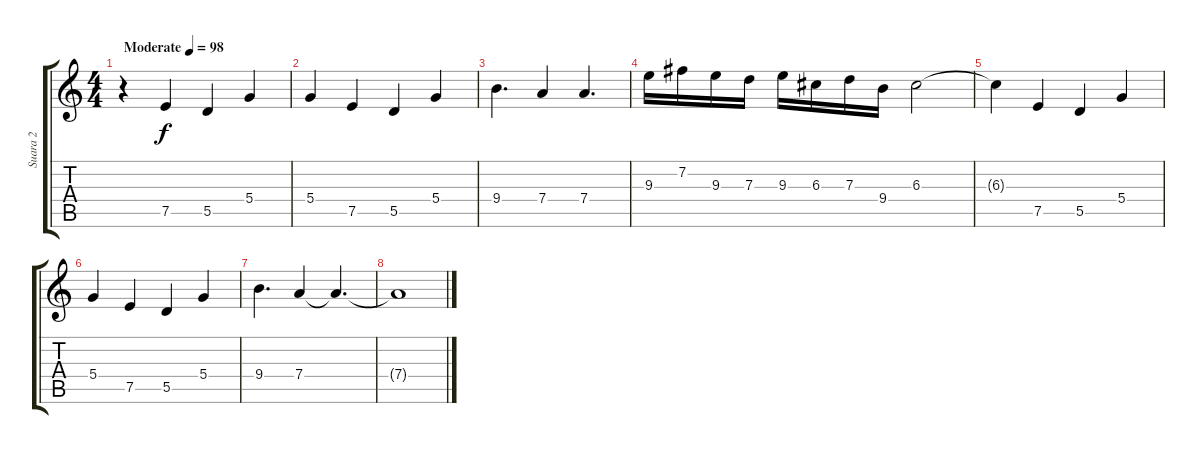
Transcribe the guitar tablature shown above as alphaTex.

\track ("Suara 2" "Suara 2") {instrument overdrivenguitar}
\staff {score tabs}
\tuning (E4 B3 G3 D3 A2 E2) {hide}
\ts (4 4)
\tempo (98 "Moderate")
\clef g2
\ks c
r.4{dy f instrument overdrivenguitar} 7.5.4 5.5.4 5.4.4 |
5.4.4 7.5.4 5.5.4 5.4.4 |
9.4.4{d} 7.4.4 7.4.4{d} |
9.3.16 7.2.16 9.3.16 7.3.16 9.3.16 6.3.16 7.3.16 9.4.16 6.3.2 |
6.3{t}.4 7.5.4 5.5.4 5.4.4 |
5.4.4 7.5.4 5.5.4 5.4.4 |
9.4.4{d} 7.4.4 7.4{t}.4{d} |
7.4{t}.1
